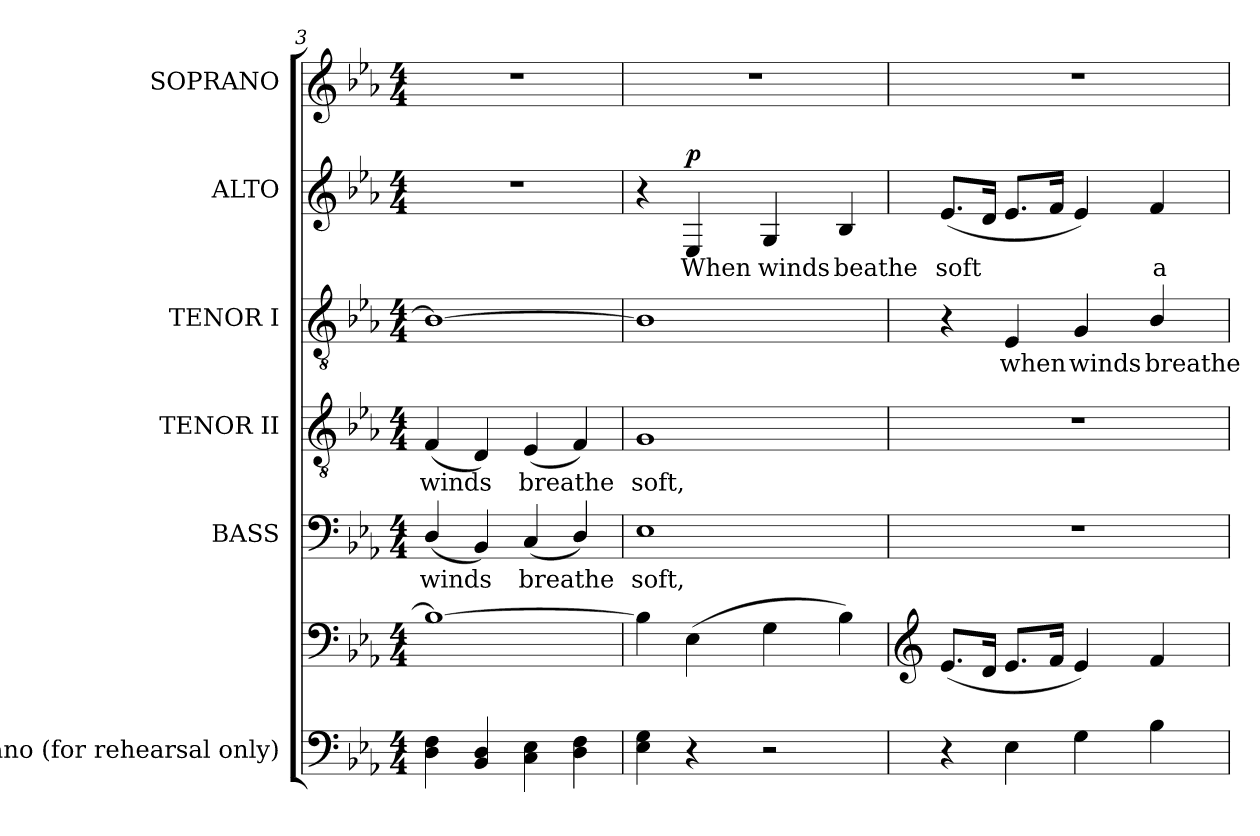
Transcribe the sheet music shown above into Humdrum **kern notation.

**kern	**kern	**kern	**text	**kern	**text	**kern	**text	**kern	**text	**dynam	**kern
*part6	*part6	*part5	*part5	*part4	*part4	*part3	*part3	*part2	*part2	*part2	*part1
*staff7	*staff6	*staff5	*staff5	*staff4	*staff4	*staff3	*staff3	*staff2	*staff2	*staff2	*staff1
*I"Piano (for rehearsal only)	*	*I"BASS	*	*I"TENOR II	*	*I"TENOR I	*	*I"ALTO	*	*	*I"SOPRANO
*I'Pno.	*	*I'B.	*	*I'T.	*	*I'T.	*	*I'A.	*	*	*I'S.
*clefF4	*clefF4	*clefF4	*	*clefGv2	*	*clefGv2	*	*clefG2	*	*	*clefG2
*	*	*	*	*ITrd7c12	*	*ITrd7c12	*	*	*	*	*
*k[b-e-a-]	*k[b-e-a-]	*k[b-e-a-]	*	*k[b-e-a-]	*	*k[b-e-a-]	*	*k[b-e-a-]	*	*	*k[b-e-a-]
*E-:	*E-:	*E-:	*	*E-:	*	*E-:	*	*E-:	*	*	*E-:
*M4/4	*M4/4	*M4/4	*	*M4/4	*	*M4/4	*	*M4/4	*	*	*M4/4
=3	=3	=3	=3	=3	=3	=3	=3	=3	=3	=3	=3
!	!	!	!LO:LY:b:color=#000000	!	!	!	!	!	!	!	!
!	!	!	!	!	!LO:LY:b:color=#000000	!	!	!	!	!	!
4Di\ 4Fi	1B-i_	(4Di/	winds	(4FFi/	winds	1BB-i_	.	1r	.	.	1r
4BB-i/ 4Di	.	4BB-i/)	.	4DDi/)	.	.	.	.	.	.	.
!	!	!	!LO:LY:b:color=#000000	!	!	!	!	!	!	!	!
!	!	!	!	!	!LO:LY:b:color=#000000	!	!	!	!	!	!
4Ci\ 4E-i	.	(4Ci/	breathe	(4EE-i/	breathe	.	.	.	.	.	.
4Di\ 4Fi	.	4Di/)	.	4FFi/)	.	.	.	.	.	.	.
=4	=4	=4	=4	=4	=4	=4	=4	=4	=4	=4	=4
!	!	!	!LO:LY:b:color=#000000	!	!	!	!	!	!	!	!
!	!	!	!	!	!LO:LY:b:color=#000000	!	!	!	!	!	!
4E-i\ 4Gi	4B-i\]	1E-i	soft,	1GGi	soft,	1BB-i]	.	4r	.	.	1r
!	!	!	!	!	!	!	!	!	!LO:LY:b:color=#000000	!	!
4r	(4E-i\	.	.	.	.	.	.	4E-i/	When	p	.
!	!	!	!	!	!	!	!	!	!LO:LY:b:color=#000000	!	!
2r	4Gi\	.	.	.	.	.	.	4Gi/	winds	.	.
!	!	!	!	!	!	!	!	!	!LO:LY:b:color=#000000	!	!
.	4B-i\)	.	.	.	.	.	.	4B-i/	beathe	.	.
=5	=5	=5	=5	=5	=5	=5	=5	=5	=5	=5	=5
*	*clefG2	*	*	*	*	*	*	*	*	*	*
!	!	!	!	!	!	!	!	!	!LO:LY:b:color=#000000	!	!
4r	(8.e-i/L	1r	.	1r	.	4r	.	(8.e-i/L	soft	.	1r
.	16di/Jk	.	.	.	.	.	.	16di/Jk	.	.	.
!	!	!	!	!	!	!	!LO:LY:b:color=#000000	!	!	!	!
4E-i\	8.e-i/L	.	.	.	.	4EE-i/	when	8.e-i/L	.	.	.
.	16fi/Jk	.	.	.	.	.	.	16fi/Jk	.	.	.
!	!	!	!	!	!	!	!LO:LY:b:color=#000000	!	!	!	!
4Gi\	4e-i/)	.	.	.	.	4GGi/	winds	4e-i/)	.	.	.
!	!	!	!	!	!	!	!LO:LY:b:color=#000000	!	!	!	!
!	!	!	!	!	!	!	!	!	!LO:LY:b:color=#000000	!	!
4B-i\	4fi/	.	.	.	.	4BB-i/	breathe	4fi/	a-	.	.
=	=	=	=	=	=	=	=	=	=	=	=
*-	*-	*-	*-	*-	*-	*-	*-	*-	*-	*-	*-
